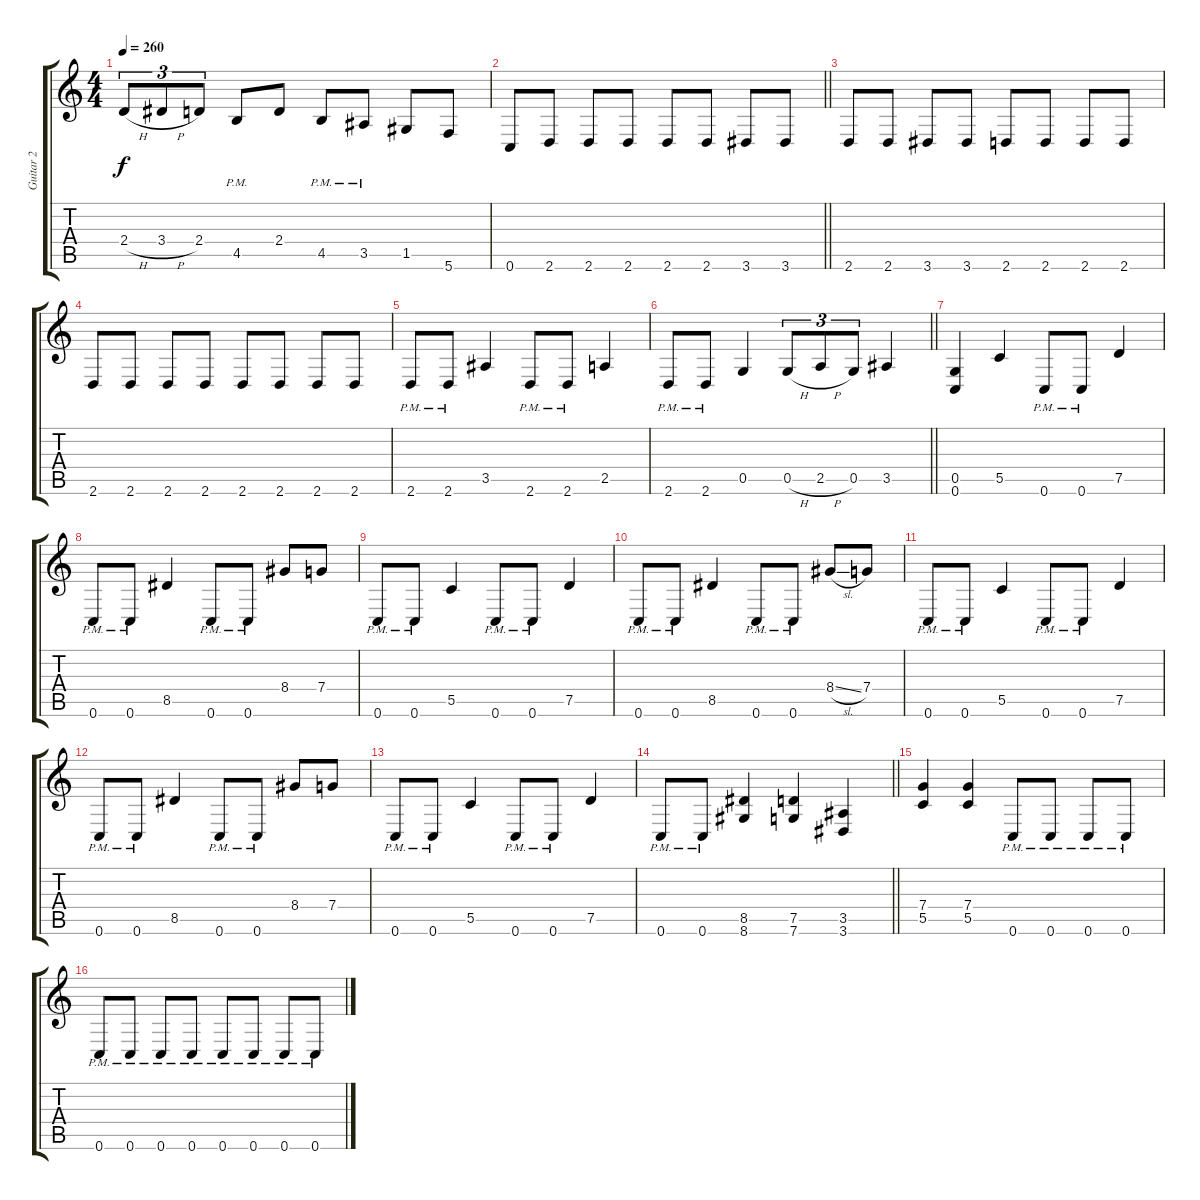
\track ("Guitar 2" "Guitar 2") {instrument distortionguitar}
\staff {score tabs}
\tuning (D4 A3 F3 C3 G2 C2) {hide}
\ts (4 4)
\tempo 260
\clef g2
\ks c
2.4{h}.8{tu (3 2) dy f} 3.4{h}.8{tu (3 2)} 2.4.8{tu (3 2)} 4.5{pm}.8 2.4.8 4.5{pm}.8 3.5{pm}.8 1.5.8 5.6.8 |
\barLineRight lightlight
0.6.8 2.6.8 2.6.8 2.6.8 2.6.8 2.6.8 3.6.8 3.6.8 |
2.6.8{balance 16} 2.6.8 3.6.8 3.6.8 2.6.8 2.6.8 2.6.8 2.6.8 |
2.6.8 2.6.8 2.6.8 2.6.8 2.6.8 2.6.8 2.6.8 2.6.8 |
2.6{pm}.8 2.6{pm}.8 3.5.4 2.6{pm}.8 2.6{pm}.8 2.5.4 |
\barLineRight lightlight
2.6{pm}.8 2.6{pm}.8 0.5.4 0.5{h}.8{tu (3 2)} 2.5{h}.8{tu (3 2)} 0.5.8{tu (3 2)} 3.5.4 |
(0.5 0.6).4{balance 12} 5.5.4 0.6{pm}.8 0.6{pm}.8 7.5.4 |
0.6{pm}.8 0.6{pm}.8 8.5.4 0.6{pm}.8 0.6{pm}.8 8.4.8 7.4.8 |
0.6{pm}.8 0.6{pm}.8 5.5.4 0.6{pm}.8 0.6{pm}.8 7.5.4 |
0.6{pm}.8 0.6{pm}.8 8.5.4 0.6{pm}.8 0.6{pm}.8 8.4{sl}.8 7.4.8 |
0.6{pm}.8 0.6{pm}.8 5.5.4 0.6{pm}.8 0.6{pm}.8 7.5.4 |
0.6{pm}.8 0.6{pm}.8 8.5.4 0.6{pm}.8 0.6{pm}.8 8.4.8 7.4.8 |
0.6{pm}.8 0.6{pm}.8 5.5.4 0.6{pm}.8 0.6{pm}.8 7.5.4 |
\barLineRight lightlight
0.6{pm}.8 0.6{pm}.8 (8.5 8.6).4 (7.5 7.6).4 (3.5 3.6).4 |
(7.4 5.5).4{balance 16} (7.4 5.5).4 0.6{pm}.8 0.6{pm}.8 0.6{pm}.8 0.6{pm}.8 |
0.6{pm}.8 0.6{pm}.8 0.6{pm}.8 0.6{pm}.8 0.6{pm}.8 0.6{pm}.8 0.6{pm}.8 0.6{pm}.8
